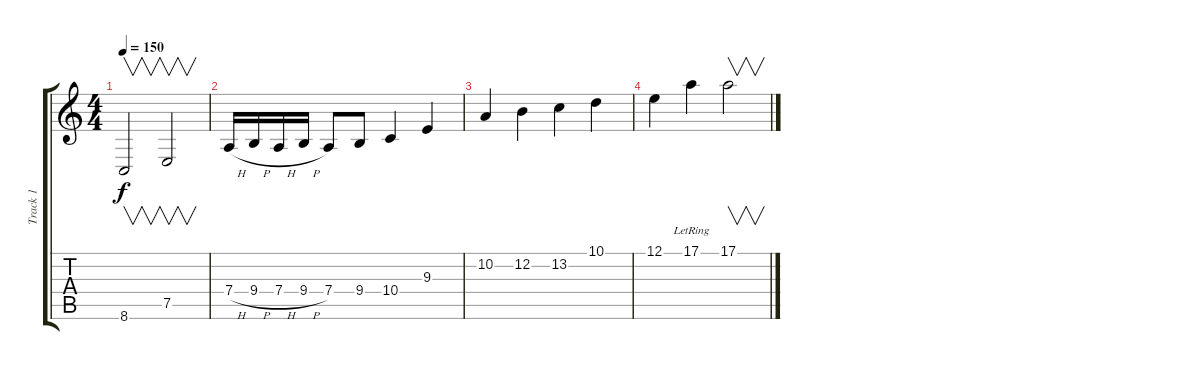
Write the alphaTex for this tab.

\track ("Track 1" "Track 1") {instrument churchorgan}
\staff {score tabs}
\tuning (E4 B3 G3 D3 A2 E2) {hide}
\ts (4 4)
\tempo 150
\clef g2
\ks c
8.6.2{v dy f} 7.5.2{v} |
7.4{h}.16 9.4{h}.16 7.4{h}.16 9.4{h}.16 7.4.8 9.4.8 10.4.4 9.3.4 |
10.2.4 12.2.4 13.2.4 10.1.4 |
12.1.4 17.1{lr}.4 17.1.2{v}
